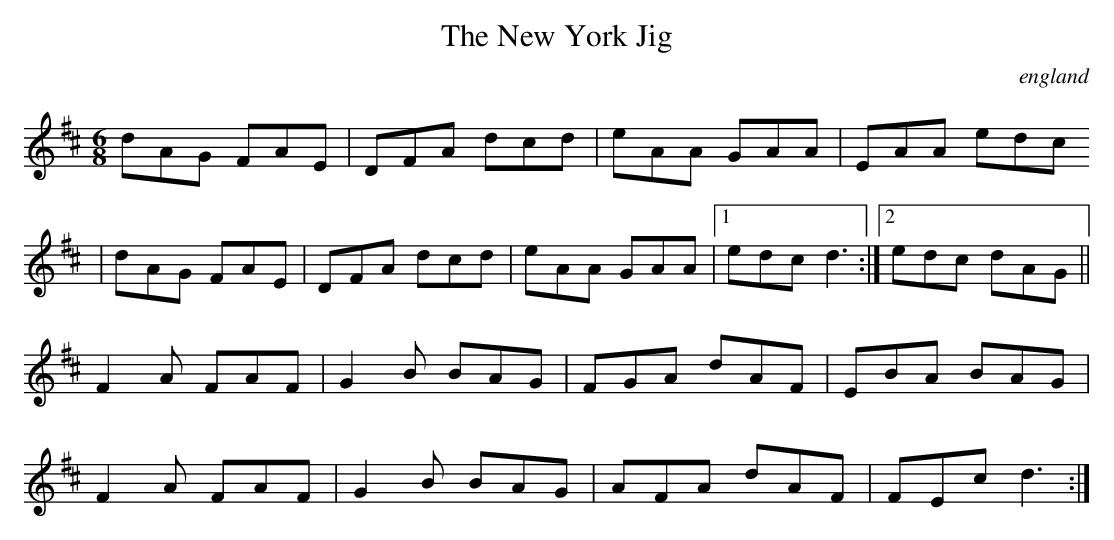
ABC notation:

X:1
T:New York Jig, The
O:england
M:6/8
L:1/8
K:D
dAG FAE|DFA dcd|eAA GAA|EAA edc
|dAG FAE|DFA dcd|eAA GAA|1 edc d3:|2 edc dAG||
F2 A FAF|G2 B BAG|FGA dAF|EBA BAG|
F2 A FAF|G2 B BAG|AFA dAF|FEc d3:|
